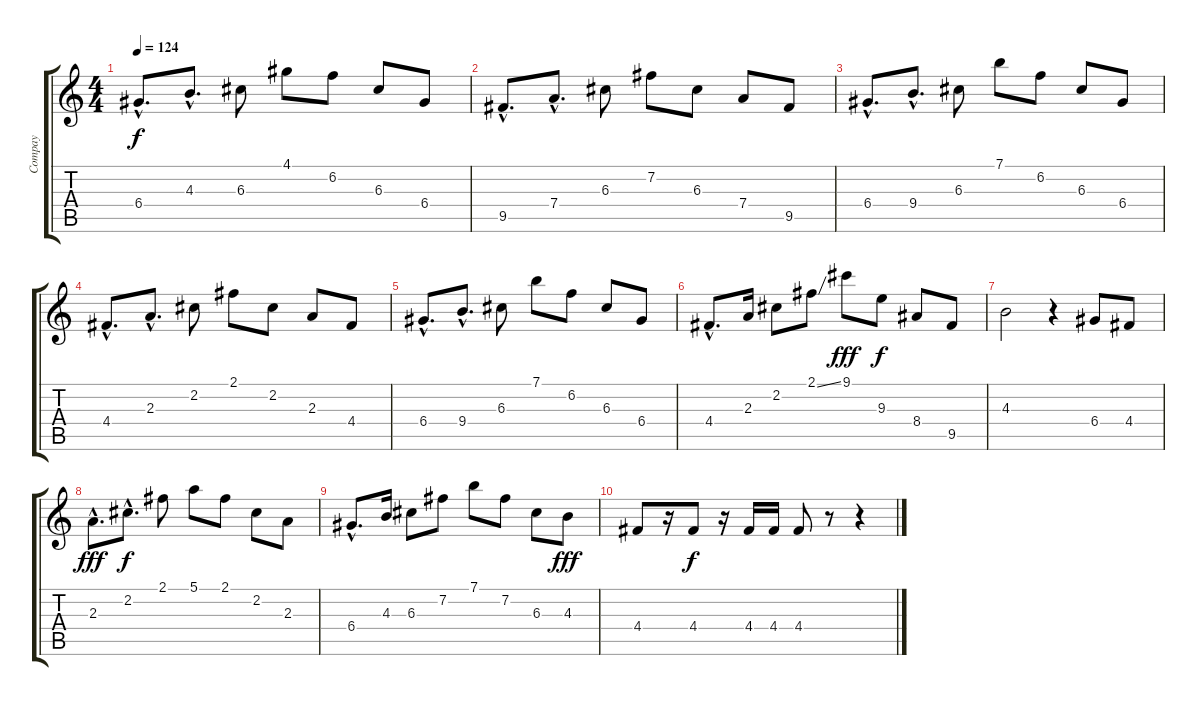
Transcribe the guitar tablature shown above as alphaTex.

\track ("Compay" "Compay") {instrument acousticguitarsteel}
\staff {score tabs}
\tuning (E4 B3 G3 D3 A2 E2) {hide}
\ts (4 4)
\tempo 124
\clef g2
\ks c
6.4{hac}.8{d dy f} 4.3{hac}.8{d} 6.3.8 4.1.8 6.2.8 6.3.8 6.4.8 |
9.5{hac}.8{d} 7.4{hac}.8{d} 6.3.8 7.2.8 6.3.8 7.4.8 9.5.8 |
6.4{hac}.8{d} 9.4{hac}.8{d} 6.3.8 7.1.8 6.2.8 6.3.8 6.4.8 |
4.4{hac}.8{d} 2.3{hac}.8{d} 2.2.8 2.1.8 2.2.8 2.3.8 4.4.8 |
6.4{hac}.8{d} 9.4{hac}.8{d} 6.3.8 7.1.8 6.2.8 6.3.8 6.4.8 |
4.4{hac}.8{d} 2.3.16 2.2.8 2.1{ss}.8 9.1.8{dy fff} 9.3.8{dy f} 8.4.8 9.5.8 |
4.3.2 r.4 6.4.8 4.4.8 |
2.3{hac}.8{d dy fff} 2.2{hac}.8{d dy f} 2.1.8 5.1.8 2.1.8 2.2.8 2.3.8 |
6.4{hac}.8{d} 4.3.16 6.3.8 7.2.8 7.1.8 7.2.8 6.3.8 4.3.8{dy fff} |
4.4.8 r.16 4.4.8{dy f} r.16 4.4.16 4.4.16 4.4.8 r.8 r.4
